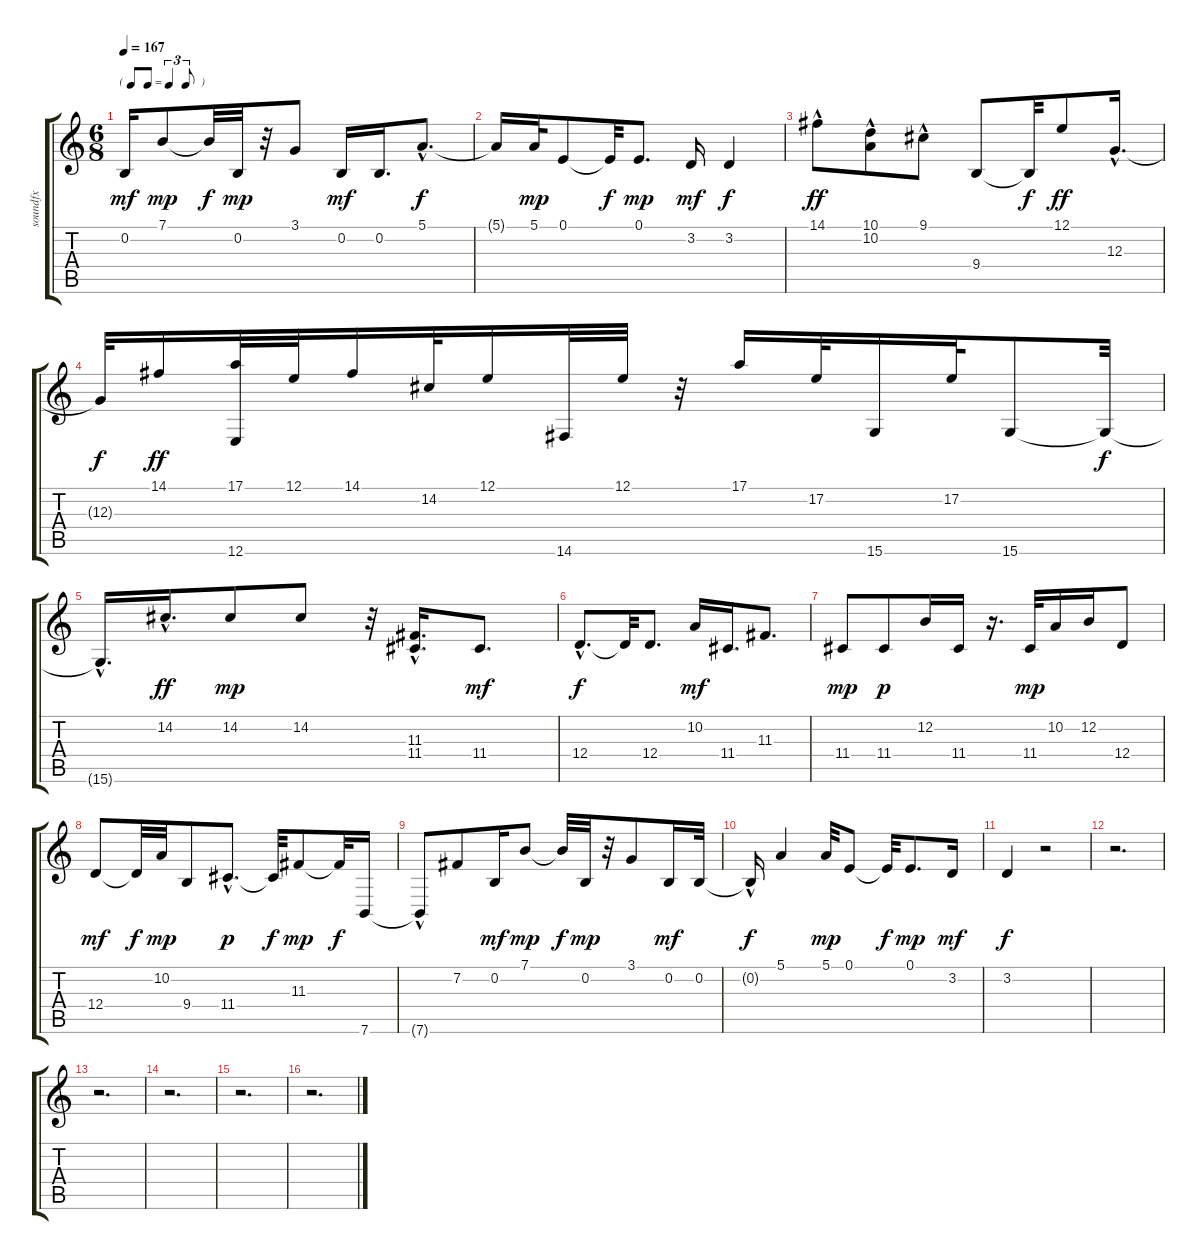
\track ("soundfx" "soundfx") {instrument seashore}
\staff {score tabs}
\tuning (E4 B3 G3 D3 A2 E2) {hide}
\ts (6 8)
\tf triplet8th
\tempo 167
\clef g2
\ks c
0.2.16{dy mf} 7.1.8{dy mp} 7.1{t}.32{dy f} 0.2.32{dy mp} r.32 3.1.8 0.2.16{dy mf} 0.2.16{d} 5.1{hac}.8{d dy f} |
5.1{t}.16 5.1.32{dy mp} 0.1.8 0.1{t}.32{dy f} 0.1.8{d dy mp} 3.2.16{dy mf} 3.2.4{dy f} |
14.1{hac}.8{dy ff} (10.1{hac} 10.2{hac}).8 9.1{hac}.8 9.4.8 9.4{t}.32{dy f} 12.1.8{dy ff} 12.3{hac}.16{d} |
12.3{t}.32{dy f} 14.1.16{dy ff} (17.1 12.6).32 12.1.32 14.1.16 14.2.32 12.1.16 14.6.32 12.1.32 r.32 17.1.16 17.2.32 15.6.16 17.2.32 15.6.8 15.6{t}.32{dy f} |
15.6{hac t}.16{d} 14.2{hac}.16{d dy ff} 14.2.8{dy mp} 14.2.8 r.32 (11.3{hac} 11.4).16{d} 11.4.8{d dy mf} |
12.4{hac}.8{d dy f} 12.4{t}.32 12.4.8{d} 10.2.16{dy mf} 11.4.16{d} 11.3.8{d} |
11.4.8{dy mp} 11.4.8{dy p} 12.2.16 11.4.16 r.16{d} 11.4.32{dy mp} 10.2.16 12.2.16 12.4.8 |
12.4.8{dy mf} 12.4{t}.32{dy f} 10.2.32{dy mp} 9.4.8 11.4{hac}.8{d dy p} 11.4{t}.32{dy f} 11.3.8{dy mp} 11.3{t}.32{dy f} 7.6.16 |
7.6{hac t}.8 7.2.8 0.2.16{dy mf} 7.1.8{dy mp} 7.1{t}.32{dy f} 0.2.32{dy mp} r.32 3.1.8 0.2.16{dy mf} 0.2.32 |
0.2{hac t}.16{dy f} 5.1.4 5.1.32{dy mp} 0.1.8 0.1{t}.32{dy f} 0.1.8{d dy mp} 3.2.16{dy mf} |
3.2.4{dy f} r.2 |
r.2{d} |
r.2{d} |
r.2{d} |
r.2{d} |
r.2{d}
